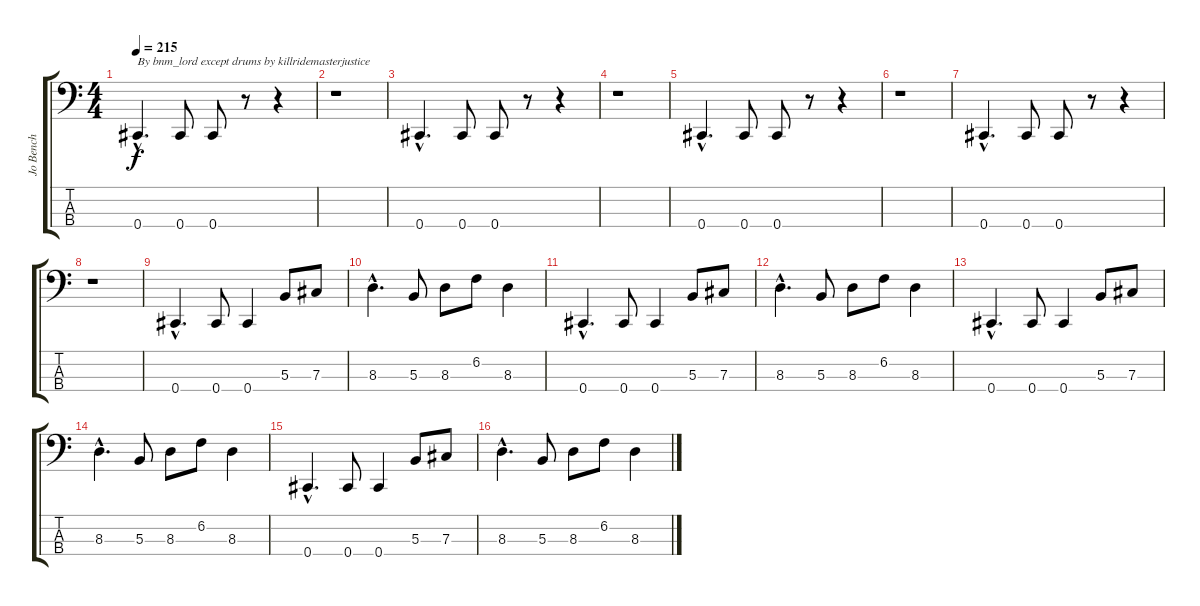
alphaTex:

\track ("Jo Bench" "Jo Bench") {instrument electricbasspick}
\staff {score tabs}
\tuning (E2 B1 Gb1 Db1) {hide}
\ts (4 4)
\tempo 215
\clef f4
\ks c
0.4{hac}.4{d txt "By bnm_lord except drums by killridemasterjustice" dy f instrument electricbasspick} 0.4.8 0.4.8 r.8 r.4 |
r.1 |
0.4{hac}.4{d} 0.4.8 0.4.8 r.8 r.4 |
r.1 |
0.4{hac}.4{d} 0.4.8 0.4.8 r.8 r.4 |
r.1 |
0.4{hac}.4{d} 0.4.8 0.4.8 r.8 r.4 |
r.1 |
0.4{hac}.4{d} 0.4.8 0.4.4 5.3.8 7.3.8 |
8.3{hac}.4{d} 5.3.8 8.3.8 6.2.8 8.3.4 |
0.4{hac}.4{d} 0.4.8 0.4.4 5.3.8 7.3.8 |
8.3{hac}.4{d} 5.3.8 8.3.8 6.2.8 8.3.4 |
0.4{hac}.4{d} 0.4.8 0.4.4 5.3.8 7.3.8 |
8.3{hac}.4{d} 5.3.8 8.3.8 6.2.8 8.3.4 |
0.4{hac}.4{d} 0.4.8 0.4.4 5.3.8 7.3.8 |
8.3{hac}.4{d} 5.3.8 8.3.8 6.2.8 8.3.4
